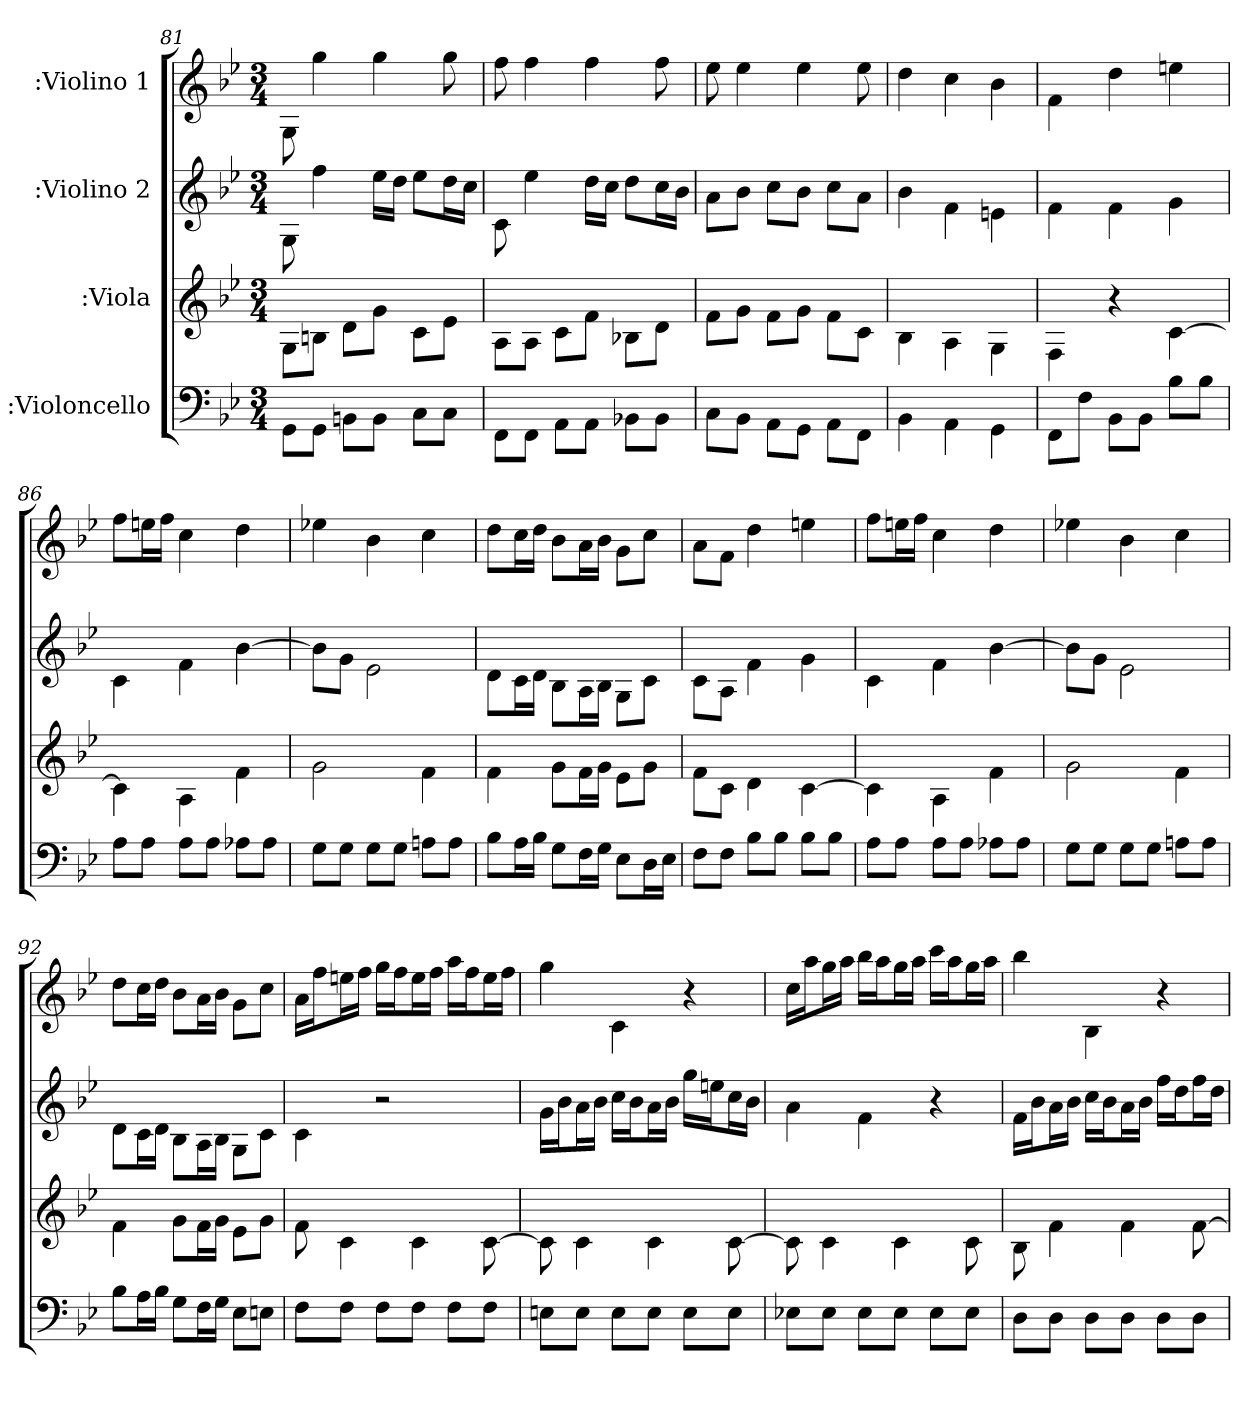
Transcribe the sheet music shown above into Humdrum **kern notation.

**kern	**kern	**kern	**kern
*part4	*part3	*part2	*part1
*staff4	*staff3	*staff2	*staff1
*I":Violoncello	*I":Viola	*I":Violino 2	*I":Violino 1
*k[b-e-]	*k[b-e-]	*k[b-e-]	*k[b-e-]
*B-:	*B-:	*B-:	*B-:
*M3/4	*M3/4	*M3/4	*M3/4
=81	=81	=81	=81
8GG\L	8G\L	8G\	8G\
8GG\J	8Bn\J	4ff\	4gg\
8BBn\L	8d\L	.	.
8BB\J	8g\J	16ee-\LL	4gg\
.	.	16dd\JJ	.
8C\L	8c\L	8ee-\L	.
8C\J	8e-\J	16dd\L	8gg\
.	.	16cc\JJ	.
=82	=82	=82	=82
8FF\L	8A\L	8c\	8ff\
8FF\J	8A\J	4ee-\	4ff\
8AA\L	8c\L	.	.
8AA\J	8f\J	16dd\LL	4ff\
.	.	16cc\JJ	.
8BB-X\L	8B-X\L	8dd\L	.
8BB-\J	8d\J	16cc\L	8ff\
.	.	16b-\JJ	.
=83	=83	=83	=83
8C\L	8f\L	8a\L	8ee-\
8BB-\J	8g\J	8b-\J	4ee-\
8AA\L	8f\L	8cc\L	.
8GG\J	8g\J	8b-\J	4ee-\
8AA\L	8f\L	8cc\L	.
8FF\J	8c\J	8a\J	8ee-\
=84	=84	=84	=84
4BB-\	4B-\	4b-\	4dd\
4AA\	4A\	4f\	4cc\
4GG\	4G\	4en\	4b-\
=85	=85	=85	=85
8FF\L	4F\	4f\	4f\
8F\J	.	.	.
8BB-\L	4r	4f\	4dd\
8BB-\J	.	.	.
8B-\L	[4c\	4g\	4een\
8B-\J	.	.	.
=86	=86	=86	=86
8A\L	4c\]	4c\	8ff\L
8A\J	.	.	16een\L
.	.	.	16ff\JJ
8A\L	4A\	4f\	4cc\
8A\J	.	.	.
8A-X\L	4f\	[4b-\	4dd\
8A-\J	.	.	.
=87	=87	=87	=87
8G\L	2g\	8b-\L]	4ee-X\
8G\J	.	8g\J	.
8G\L	.	2e-\	4b-\
8G\J	.	.	.
8An\L	4f\	.	4cc\
8A\J	.	.	.
=88	=88	=88	=88
8B-\L	4f\	8d\L	8dd\L
16A\L	.	16c\L	16cc\L
16B-\JJ	.	16d\JJ	16dd\JJ
8G\L	8g\L	8B-\L	8b-\L
16F\L	16f\L	16A\L	16a\L
16G\JJ	16g\JJ	16B-\JJ	16b-\JJ
8E-\L	8e-\L	8G\L	8g\L
16D\L	8g\J	8c\J	8cc\J
16E-\JJ	.	.	.
=89	=89	=89	=89
8F\L	8f\L	8c\L	8a\L
8F\J	8c\J	8A\J	8f\J
8B-\L	4d\	4f\	4dd\
8B-\J	.	.	.
8B-\L	[4c\	4g\	4een\
8B-\J	.	.	.
=90	=90	=90	=90
8A\L	4c\]	4c\	8ff\L
8A\J	.	.	16een\L
.	.	.	16ff\JJ
8A\L	4A\	4f\	4cc\
8A\J	.	.	.
8A-X\L	4f\	[4b-\	4dd\
8A-\J	.	.	.
=91	=91	=91	=91
8G\L	2g\	8b-\L]	4ee-X\
8G\J	.	8g\J	.
8G\L	.	2e-\	4b-\
8G\J	.	.	.
8An\L	4f\	.	4cc\
8A\J	.	.	.
=92	=92	=92	=92
8B-\L	4f\	8d\L	8dd\L
16A\L	.	16c\L	16cc\L
16B-\JJ	.	16d\JJ	16dd\JJ
8G\L	8g\L	8B-\L	8b-\L
16F\L	16f\L	16A\L	16a\L
16G\JJ	16g\JJ	16B-\JJ	16b-\JJ
8E-\L	8e-\L	8G\L	8g\L
8En\J	8g\J	8c\J	8cc\J
=93	=93	=93	=93
8F\L	8f\	4c\	16a\LL
.	.	.	16ff\J
8F\J	4c\	.	16een\L
.	.	.	16ff\JJ
8F\L	.	2r	16gg\LL
.	.	.	16ff\J
8F\J	4c\	.	16ee\L
.	.	.	16ff\JJ
8F\L	.	.	16aa\LL
.	.	.	16ff\J
8F\J	[8c\	.	16ee\L
.	.	.	16ff\JJ
=94	=94	=94	=94
8En\L	8c\]	16g\LL	4gg\
.	.	16b-\J	.
8E\J	4c\	16a\L	.
.	.	16b-\JJ	.
8E\L	.	16cc\LL	4c\
.	.	16b-\J	.
8E\J	4c\	16a\L	.
.	.	16b-\JJ	.
8E\L	.	16gg\LL	4r
.	.	16een\J	.
8E\J	[8c\	16cc\L	.
.	.	16b-\JJ	.
=95	=95	=95	=95
8E-X\L	8c\]	4a\	16cc\LL
.	.	.	16aa\J
8E-\J	4c\	.	16gg\L
.	.	.	16aa\JJ
8E-\L	.	4f\	16bb-\LL
.	.	.	16aa\J
8E-\J	4c\	.	16gg\L
.	.	.	16aa\JJ
8E-\L	.	4r	16ccc\LL
.	.	.	16aa\J
8E-\J	8c\	.	16gg\L
.	.	.	16aa\JJ
=96	=96	=96	=96
8D\L	8B-\	16f\LL	4bb-\
.	.	16b-\J	.
8D\J	4f\	16a\L	.
.	.	16b-\JJ	.
8D\L	.	16cc\LL	4B-\
.	.	16b-\J	.
8D\J	4f\	16a\L	.
.	.	16b-\JJ	.
8D\L	.	16ff\LL	4r
.	.	16dd\J	.
8D\J	[8f\	16ff\L	.
.	.	16dd\JJ	.
=	=	=	=
*-	*-	*-	*-
